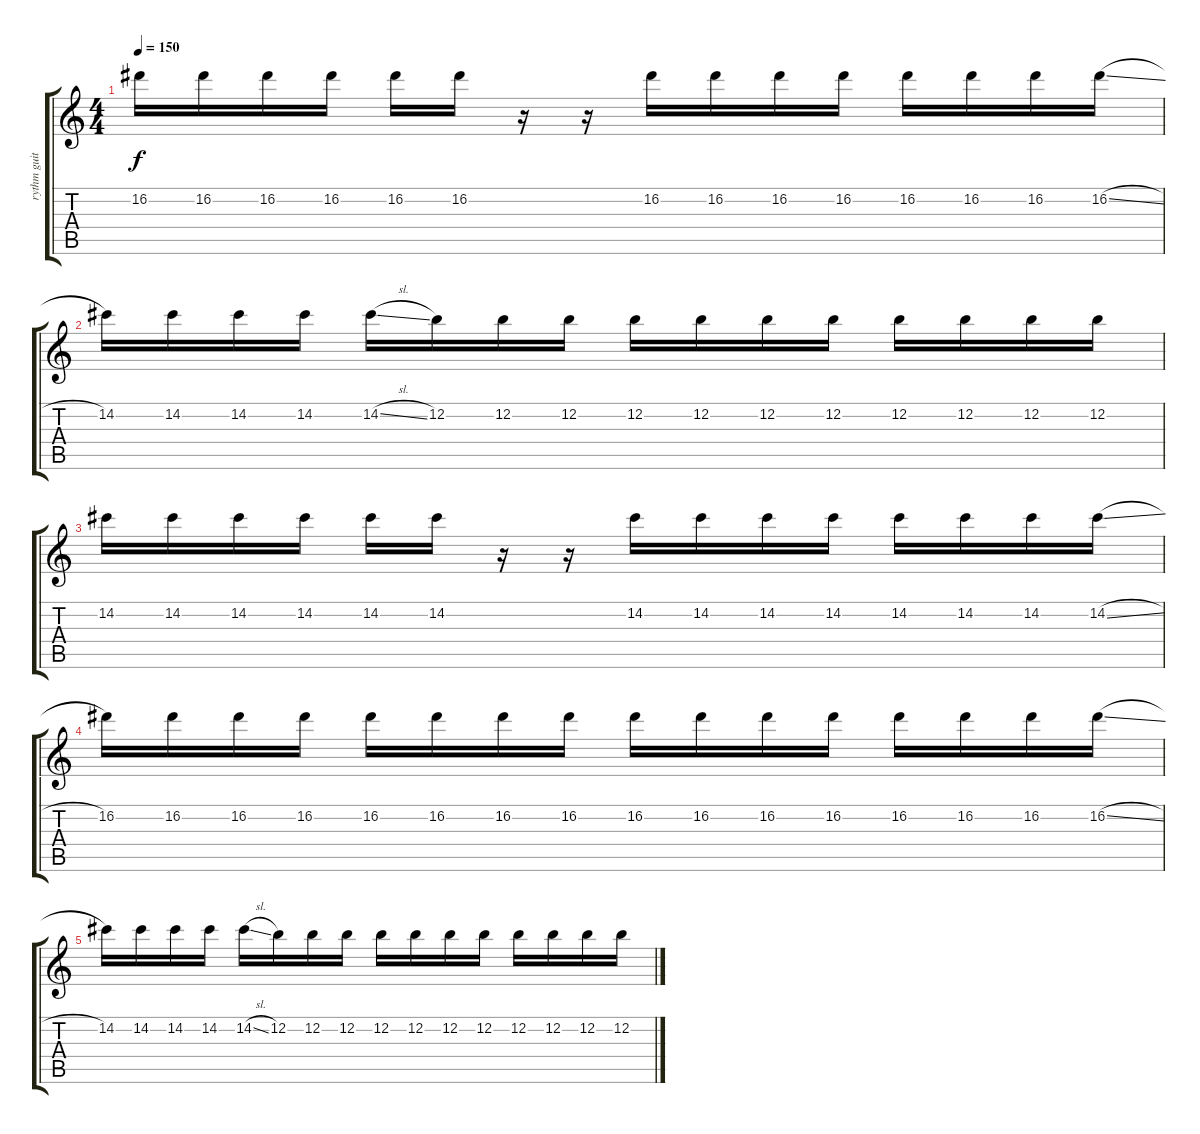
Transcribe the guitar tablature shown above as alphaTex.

\track ("rythm guitar 2" "rythm guit") {instrument electricguitarclean}
\staff {score tabs}
\tuning (E4 B3 G3 D3 A2 E2) {hide}
\ts (4 4)
\tempo 150
\clef g2
\ks c
16.2.16{dy f} 16.2.16 16.2.16 16.2.16 16.2.16 16.2.16 r.16 r.16 16.2.16 16.2.16 16.2.16 16.2.16 16.2.16 16.2.16 16.2.16 16.2{sl}.16 |
14.2.16 14.2.16 14.2.16 14.2.16 14.2{sl}.16 12.2.16 12.2.16 12.2.16 12.2.16 12.2.16 12.2.16 12.2.16 12.2.16 12.2.16 12.2.16 12.2.16 |
14.2.16 14.2.16 14.2.16 14.2.16 14.2.16 14.2.16 r.16 r.16 14.2.16 14.2.16 14.2.16 14.2.16 14.2.16 14.2.16 14.2.16 14.2{sl}.16 |
16.2.16 16.2.16 16.2.16 16.2.16 16.2.16 16.2.16 16.2.16 16.2.16 16.2.16 16.2.16 16.2.16 16.2.16 16.2.16 16.2.16 16.2.16 16.2{sl}.16 |
14.2.16 14.2.16 14.2.16 14.2.16 14.2{sl}.16 12.2.16 12.2.16 12.2.16 12.2.16 12.2.16 12.2.16 12.2.16 12.2.16 12.2.16 12.2.16 12.2.16
